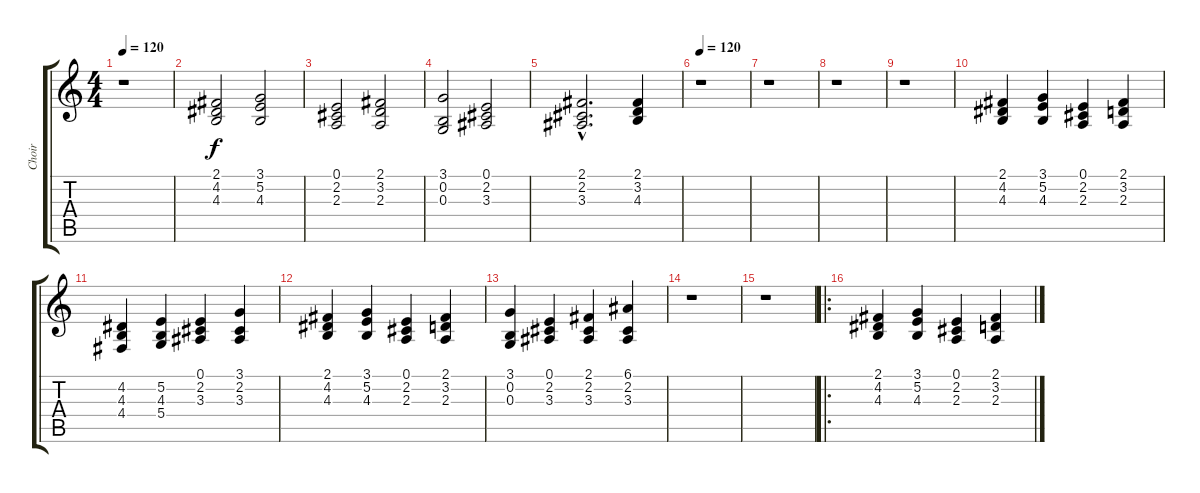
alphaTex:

\track ("Choir" "Choir") {instrument pad4choir}
\staff {score tabs}
\tuning (E4 B3 G3 D3 A2 E2) {hide}
\ts (4 4)
\tempo 120
\tempo 100
\tempo 120
\clef g2
\ks c
r.1{dy f instrument pad4choir} |
(2.1 4.2 4.3).2 (3.1 5.2 4.3).2 |
(0.1 2.2 2.3).2 (2.1 3.2 2.3).2 |
(3.1 0.2 0.3).2 (0.1 2.2 3.3).2 |
(2.1{hac} 2.2{hac} 3.3{hac}).2{d} (2.1 3.2 4.3).4 |
\tempo 120
r.1 |
r.1 |
r.1 |
r.1 |
(2.1 4.2 4.3).4 (3.1 5.2 4.3).4 (0.1 2.2 2.3).4 (2.1 3.2 2.3).4 |
(4.2 4.3 4.4).4 (5.2 4.3 5.4).4 (0.1 2.2 3.3).4 (3.1 2.2 3.3).4 |
(2.1 4.2 4.3).4 (3.1 5.2 4.3).4 (0.1 2.2 2.3).4 (2.1 3.2 2.3).4 |
(3.1 0.2 0.3).4 (0.1 2.2 3.3).4 (2.1 2.2 3.3).4 (6.1 2.2 3.3).4 |
r.1 |
r.1 |
\ro
(2.1 4.2 4.3).4 (3.1 5.2 4.3).4 (0.1 2.2 2.3).4 (2.1 3.2 2.3).4
